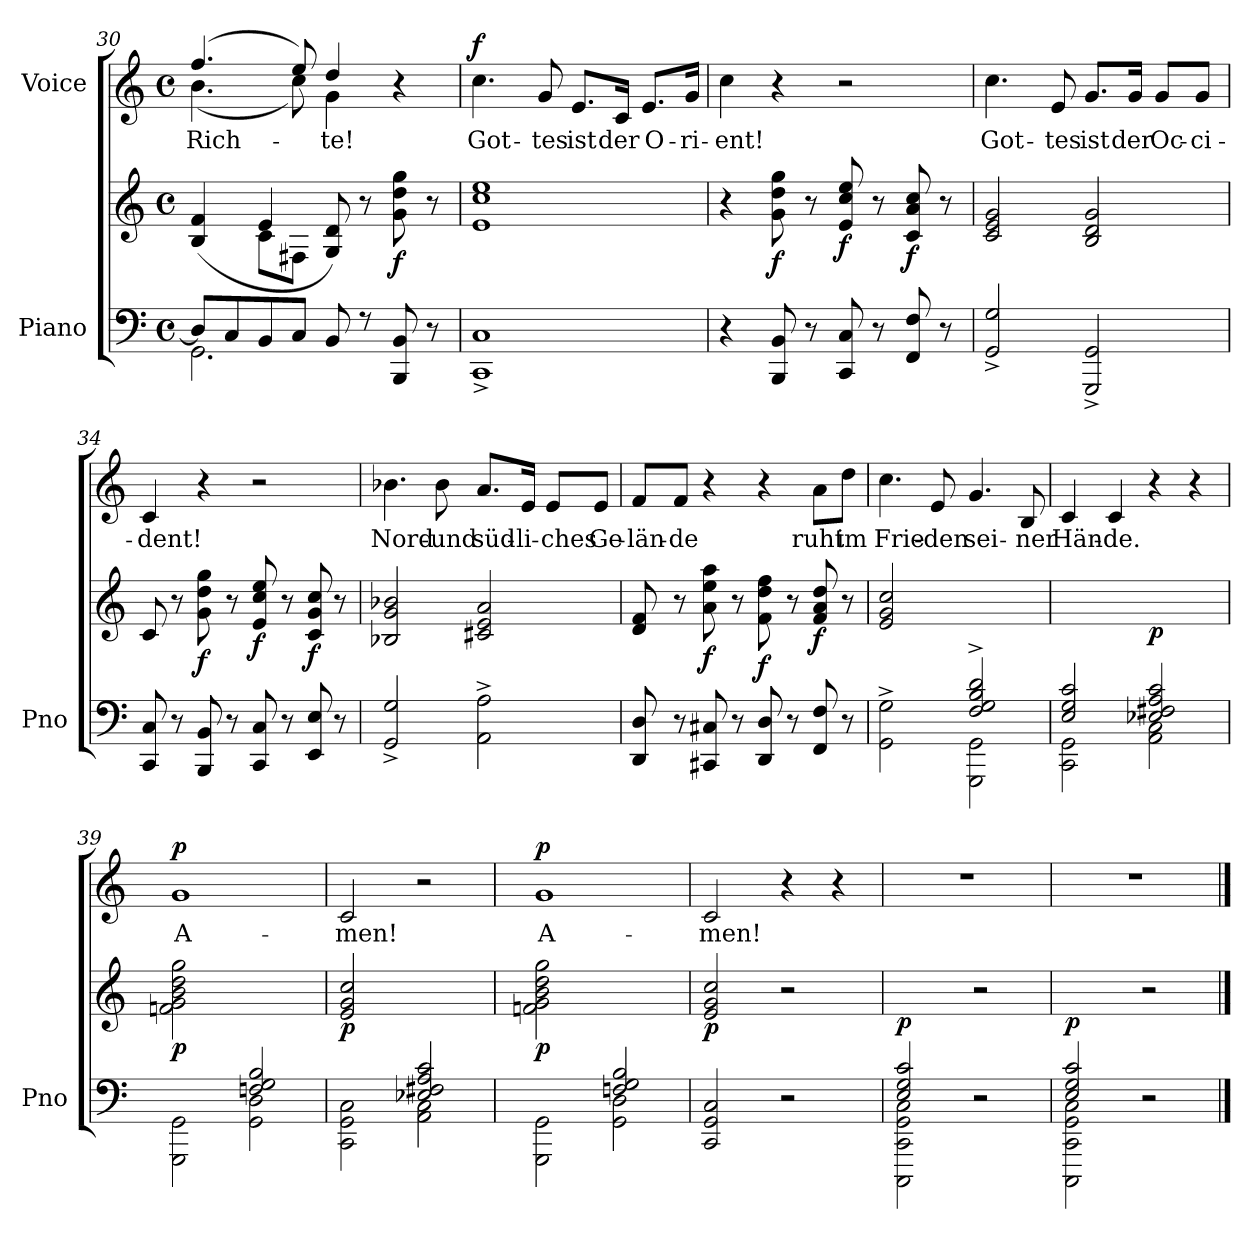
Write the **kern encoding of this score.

**kern	**kern	**dynam	**kern	**text	**dynam
*part2	*part2	*part2	*part1	*part1	*part1
*staff3	*staff2	*staff2/3	*staff1	*staff1	*staff1
*I"Piano	*	*	*I"Voice	*	*
*I'Pno	*	*	*	*	*
!!LO:LB:g=z
*clefF4	*clefG2	*	*clefG2	*	*
*k[]	*k[]	*	*k[]	*	*
*M4/4	*M4/4	*	*M4/4	*	*
*met(c)	*met(c)	*	*met(c)	*	*
=30	=30	=30	=30	=30	=30
*^	*^	*	*	*	*
!	!	!	!	!	!	!LO:LY:b	!
*	*	*	*	*	*^	*	*
8D/L]	2.GG\	(4B/ 4f/	4ryy	.	(4.ff/	(4.b\	Rich-	.
8C/	.	.	.	.	.	.	.	.
8BB/	.	4e/	8c\L	.	.	.	.	.
8C/J	.	.	8F#X\J	.	8ee/)	8cc\)	.	.
!	!	!	!	!	!	!	!LO:LY:b	!
8BB/	.	8G/ 8d/)	2ryy	.	4dd/	4g\	-te!	.
8r	.	8r	.	.	.	.	.	.
!	!	!	!	!LO:DY:b	!	!	!	!
8BBB/ 8BB/	4ryy	8g\ 8dd\ 8gg\	.	f	4r	4ryy	.	.
8r	.	8r	.	.	.	.	.	.
*v	*v	*	*	*	*v	*v	*	*
*	*v	*v	*	*	*	*
!!LO:LB:g=z
=31	=31	=31	=31	=31	=31
!	!	!	!	!LO:LY:b	!LO:DY:a
1CC^> 1C^>	1e 1cc 1ee	.	4.cc\	Got-	f
!	!	!	!	!LO:LY:b	!
.	.	.	8g/	-tes	.
!	!	!	!	!LO:LY:b	!
.	.	.	8.e/L	ist	.
!	!	!	!	!LO:LY:b	!
.	.	.	16c/Jk	der	.
!	!	!	!	!LO:LY:b	!
.	.	.	8.e/L	O-	.
!	!	!	!	!LO:LY:b	!
.	.	.	16g/Jk	-ri-	.
=32	=32	=32	=32	=32	=32
!	!	!	!	!LO:LY:b	!
4r	4r	.	4cc\	-ent!	.
!	!	!LO:DY:b	!	!	!
8BBB/ 8BB/	8g\ 8dd\ 8gg\	f	4r	.	.
8r	8r	.	.	.	.
!	!	!LO:DY:b	!	!	!
8CC/ 8C/	8e/ 8cc/ 8ee/	f	2r	.	.
8r	8r	.	.	.	.
!	!	!LO:DY:b	!	!	!
8FF/ 8F/	8c/ 8a/ 8cc/	f	.	.	.
8r	8r	.	.	.	.
=33	=33	=33	=33	=33	=33
!	!	!	!	!LO:LY:b	!
2GG/^> 2G/^>	2c/ 2e/ 2g/	.	4.cc\	Got-	.
!	!	!	!	!LO:LY:b	!
.	.	.	8e/	-tes	.
!	!	!	!	!LO:LY:b	!
2GGG/^> 2GG/^>	2B/ 2d/ 2g/	.	8.g/L	ist	.
!	!	!	!	!LO:LY:b	!
.	.	.	16g/Jk	der	.
!	!	!	!	!LO:LY:b	!
.	.	.	8g/L	Oc-	.
!	!	!	!	!LO:LY:b	!
.	.	.	8g/J	-ci-	.
=34	=34	=34	=34	=34	=34
!	!	!	!	!LO:LY:b	!
8CC/ 8C/	8c/	.	4c/	-dent!	.
8r	8r	.	.	.	.
!	!	!LO:DY:b	!	!	!
8BBB/ 8BB/	8g\ 8dd\ 8gg\	f	4r	.	.
8r	8r	.	.	.	.
!	!	!LO:DY:b	!	!	!
8CC/ 8C/	8e/ 8cc/ 8ee/	f	2r	.	.
8r	8r	.	.	.	.
!	!	!LO:DY:b	!	!	!
8EE/ 8E/	8c/ 8g/ 8cc/	f	.	.	.
8r	8r	.	.	.	.
=35	=35	=35	=35	=35	=35
!	!	!	!	!LO:LY:b	!
2GG/^> 2G/^>	2B-X/ 2g/ 2b-X/	.	4.b-X\	Nord-	.
!	!	!	!	!LO:LY:b	!
.	.	.	8b-\	-und	.
!	!	!	!	!LO:LY:b	!
2AA\^> 2A\^>	2c#X/ 2e/ 2a/	.	8.a/L	süd-	.
!	!	!	!	!LO:LY:b	!
.	.	.	16e/Jk	-li-	.
!	!	!	!	!LO:LY:b	!
.	.	.	8e/L	-ches	.
!	!	!	!	!LO:LY:b	!
.	.	.	8e/J	Ge-	.
!!LO:PB:g=z
=36	=36	=36	=36	=36	=36
!	!	!	!	!LO:LY:b	!
8DD/ 8D/	8d/ 8f/	.	8f/L	-län-	.
!	!	!	!	!LO:LY:b	!
8r	8r	.	8f/J	-de	.
!	!	!LO:DY:b	!	!	!
8CC#X/ 8C#X/	8a\ 8ee\ 8aa\	f	4r	.	.
8r	8r	.	.	.	.
!	!	!LO:DY:b	!	!	!
8DD/ 8D/	8f\ 8dd\ 8ff\	f	4r	.	.
8r	8r	.	.	.	.
!	!	!LO:DY:b	!	!LO:LY:b	!
8FF/ 8F/	8f/ 8a/ 8dd/	f	8a\L	ruht	.
!	!	!	!	!LO:LY:b	!
8r	8r	.	8dd\J	im	.
=37	=37	=37	=37	=37	=37
*^	*	*	*	*	*
!	!	!	!	!	!LO:LY:b	!
2ryy	2GG\^> 2G\^>	2e/ 2g/ 2cc/	.	4.cc\	Frie-	.
!	!	!	!	!	!LO:LY:b	!
.	.	.	.	8e/	-den	.
!	!	!	!	!	!LO:LY:b	!
2F/^> 2G/^> 2B/^> 2d/^>	2GGG\ 2GG\	2ryy	.	4.g/	sei-	.
!	!	!	!	!	!LO:LY:b	!
.	.	.	.	8B/	-ner	.
=38	=38	=38	=38	=38	=38	=38
!	!	!	!	!	!LO:LY:b	!
2E/ 2G/ 2c/	2CC\ 2GG\	2ryy	.	4c/	Hän-	.
!	!	!	!	!	!LO:LY:b	!
.	.	.	.	4c/	-de.	.
!	!	!	!LO:DY:b	!	!	!
2E-X/ 2F#X/ 2A/ 2c/	2AA\ 2C\	2ryy	p	4r	.	.
.	.	.	.	4r	.	.
=39	=39	=39	=39	=39	=39	=39
!	!	!	!LO:DY:b	!	!LO:LY:b	!LO:DY:a
2ryy	2GGG\ 2GG\	2fn\ 2g\ 2b\ 2dd\ 2gg\	p	1g	A-	p
2Fn/ 2G/ 2B/	2GG\ 2D\	2ryy	.	.	.	.
=40	=40	=40	=40	=40	=40	=40
!	!	!	!LO:DY:b	!	!LO:LY:b	!
2ryy	2CC\ 2GG\ 2C\	2e/ 2g/ 2cc/	p	2c/	-men!	.
2E-X/ 2F#X/ 2A/ 2c/	2AA\ 2C\	2ryy	.	2r	.	.
=41	=41	=41	=41	=41	=41	=41
!	!	!	!LO:DY:b	!	!LO:LY:b	!LO:DY:a
2ryy	2GGG\ 2GG\	2fn\ 2g\ 2b\ 2dd\ 2gg\	p	1g	A-	p
2Fn/ 2G/ 2B/	2GG\ 2D\	2ryy	.	.	.	.
=42	=42	=42	=42	=42	=42	=42
!	!	!	!LO:DY:b	!	!LO:LY:b	!
*v	*v	*	*	*	*	*
2CC/ 2GG/ 2C/	2e/ 2g/ 2cc/	p	2c/	-men!	.
2r	2r	.	4r	.	.
.	.	.	4r	.	.
=43	=43	=43	=43	=43	=43
*^	*	*	*	*	*
!	!	!	!LO:DY:b	!	!	!
2E/ 2G/ 2c/	2CCC\ 2CC\ 2GG\ 2C\	2ryy	p	1r	.	.
2ryy	2r	2r	.	.	.	.
=44	=44	=44	=44	=44	=44	=44
*	*^	*	*	*	*	*
!	!	!	!	!LO:DY:b	!	!	!
2E/ 2G/ 2c/	2CCC\ 2CC\ 2GG\ 2C\	2ryy	2ryy	p	1r	.	.
2ryy	2r	2ryy	2r	.	.	.	.
*v	*v	*v	*	*	*	*	*
==	==	==	==	==	==
*-	*-	*-	*-	*-	*-
